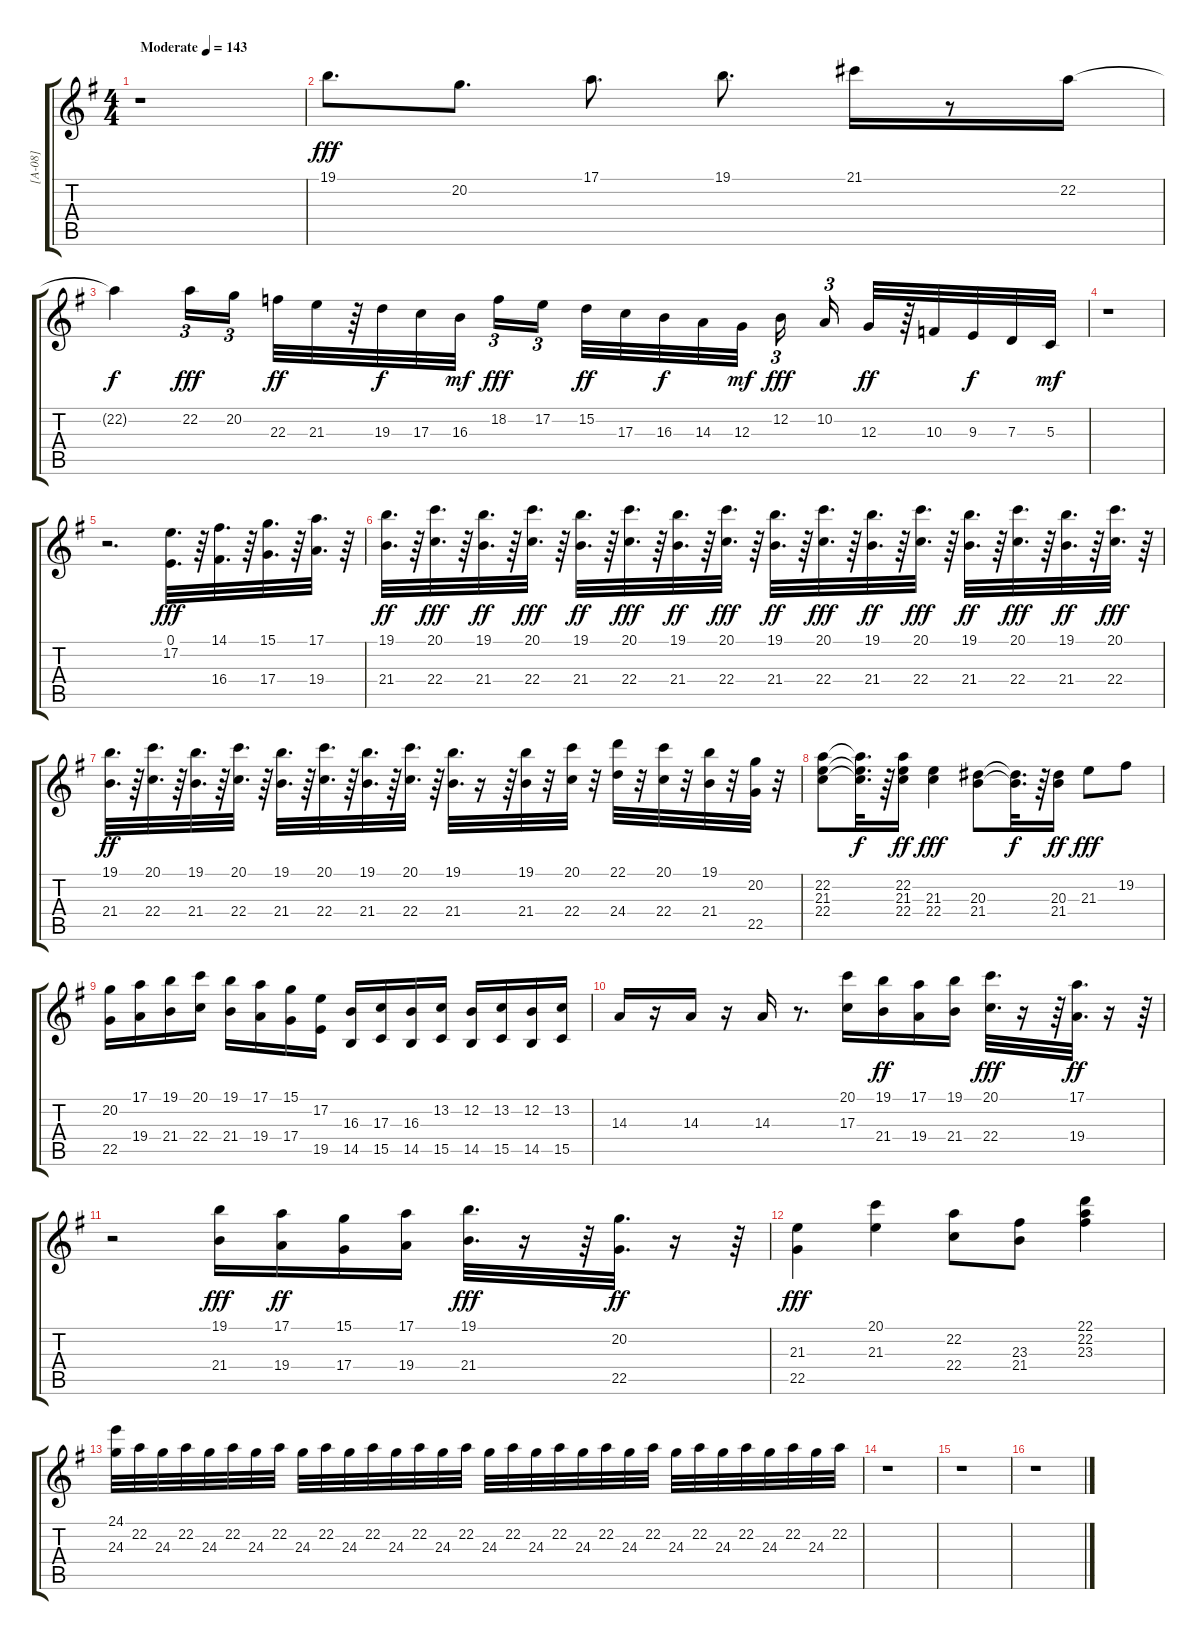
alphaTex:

\track ("[A-08] " "[A-08] ") {instrument stringensemble1}
\staff {score tabs}
\tuning (E4 B3 G3 D3 A2 E2) {hide}
\ts (4 4)
\tempo (143 "Moderate")
\clef g2
\ks g
r.1{dy fff instrument stringensemble1} |
19.1.8{d} 20.2.8{d} 17.1.8{d} 19.1.8{d} 21.1.16 r.8 22.2.16 |
22.2{t}.4{dy f} 22.2.16{tu (3 2) dy fff volume 14 balance 4} 20.2.16{tu (3 2) beam splitsecondary} 22.3.32{dy ff} 21.3.32 r.64 19.3.32{dy f} 17.3.32 16.3.32{dy mf} 18.2.16{tu (3 2) dy fff volume 15 balance 8} 17.2.16{tu (3 2) beam splitsecondary} 15.2.32{dy ff} 17.3.32 16.3.32{dy f} 14.3.32 12.3.32{dy mf beam splitsecondary} 12.2.16{tu (3 2) dy fff volume 15 balance 11} 10.2.16{tu (3 2)} 12.3.32{dy ff} r.64 10.3.32 9.3.32{dy f} 7.3.32 5.3.32{dy mf} |
r.1 |
r.2{d} (0.1 17.2).32{d dy fff volume 10 balance 6 instrument stringensemble1} r.64 (14.1 16.4).32{d} r.64 (15.1 17.4).32{d} r.64 (17.1 19.4).32{d} r.64 |
(19.1 21.4).32{d dy ff} r.64 (20.1 22.4).32{d dy fff} r.64 (19.1 21.4).32{d dy ff} r.64 (20.1 22.4).32{d dy fff} r.64 (19.1 21.4).32{d dy ff} r.64 (20.1 22.4).32{d dy fff} r.64 (19.1 21.4).32{d dy ff} r.64 (20.1 22.4).32{d dy fff} r.64 (19.1 21.4).32{d dy ff} r.64 (20.1 22.4).32{d dy fff} r.64 (19.1 21.4).32{d dy ff} r.64 (20.1 22.4).32{d dy fff} r.64 (19.1 21.4).32{d dy ff} r.64 (20.1 22.4).32{d dy fff} r.64 (19.1 21.4).32{d dy ff} r.64 (20.1 22.4).32{d dy fff} r.64 |
(19.1 21.4).32{d dy ff} r.64 (20.1 22.4).32{d} r.64 (19.1 21.4).32{d} r.64 (20.1 22.4).32{d} r.64 (19.1 21.4).32{d} r.64 (20.1 22.4).32{d} r.64 (19.1 21.4).32{d} r.64 (20.1 22.4).32{d} r.64 (19.1 21.4).32{d} r.16 r.64 (19.1 21.4).32{instrument stringensemble1} r.32 (20.1 22.4).32 r.32 (22.1 24.4).32 r.32 (20.1 22.4).32 r.32 (19.1 21.4).32 r.32 (20.2 22.5).32 r.32 |
(22.2 21.3 22.4).8{instrument stringensemble1} (22.2{t} 21.3{t} 22.4{t}).32{d dy f} r.64 (22.2 21.3 22.4).16{dy ff} (21.3 22.4).4{dy fff} (20.3 21.4).8 (20.3{t} 21.4{t}).32{d dy f} r.64 (20.3 21.4).16{dy ff} 21.3.8{dy fff} 19.2.8 |
(20.2 22.5).16 (17.1 19.4).16 (19.1 21.4).16 (20.1 22.4).16 (19.1 21.4).16 (17.1 19.4).16 (15.1 17.4).16 (17.2 19.5).16 (16.3 14.5).16 (17.3 15.5).16 (16.3 14.5).16 (13.2 15.5).16 (12.2 14.5).16 (13.2 15.5).16 (12.2 14.5).16 (13.2 15.5).16 |
14.3.16{balance 4 instrument stringensemble1} r.16 14.3.16 r.16 14.3.16 r.8{d} (20.1 17.3).16 (19.1 21.4).16{dy ff} (17.1 19.4).16 (19.1 21.4).16 (20.1 22.4).32{d dy fff} r.16 r.64 (17.1 19.4).32{d dy ff} r.16 r.64 |
r.2 (19.1 21.4).16{dy fff} (17.1 19.4).16{dy ff} (15.1 17.4).16 (17.1 19.4).16 (19.1 21.4).32{d dy fff} r.16 r.64 (20.2 22.5).32{d dy ff} r.16 r.64 |
(21.3 22.5).4{dy fff balance 3 instrument stringensemble1} (20.1 21.3).4 (22.2 22.4).8 (23.3 21.4).8 (22.1 22.2 23.3).4 |
(24.1 24.3).32 22.2.32 24.3.32 22.2.32 24.3.32 22.2.32 24.3.32 22.2.32 24.3.32 22.2.32 24.3.32 22.2.32 24.3.32 22.2.32 24.3.32 22.2.32 24.3.32 22.2.32 24.3.32 22.2.32 24.3.32 22.2.32 24.3.32 22.2.32 24.3.32 22.2.32 24.3.32 22.2.32 24.3.32 22.2.32 24.3.32 22.2.32 |
r.1 |
r.1 |
r.1
